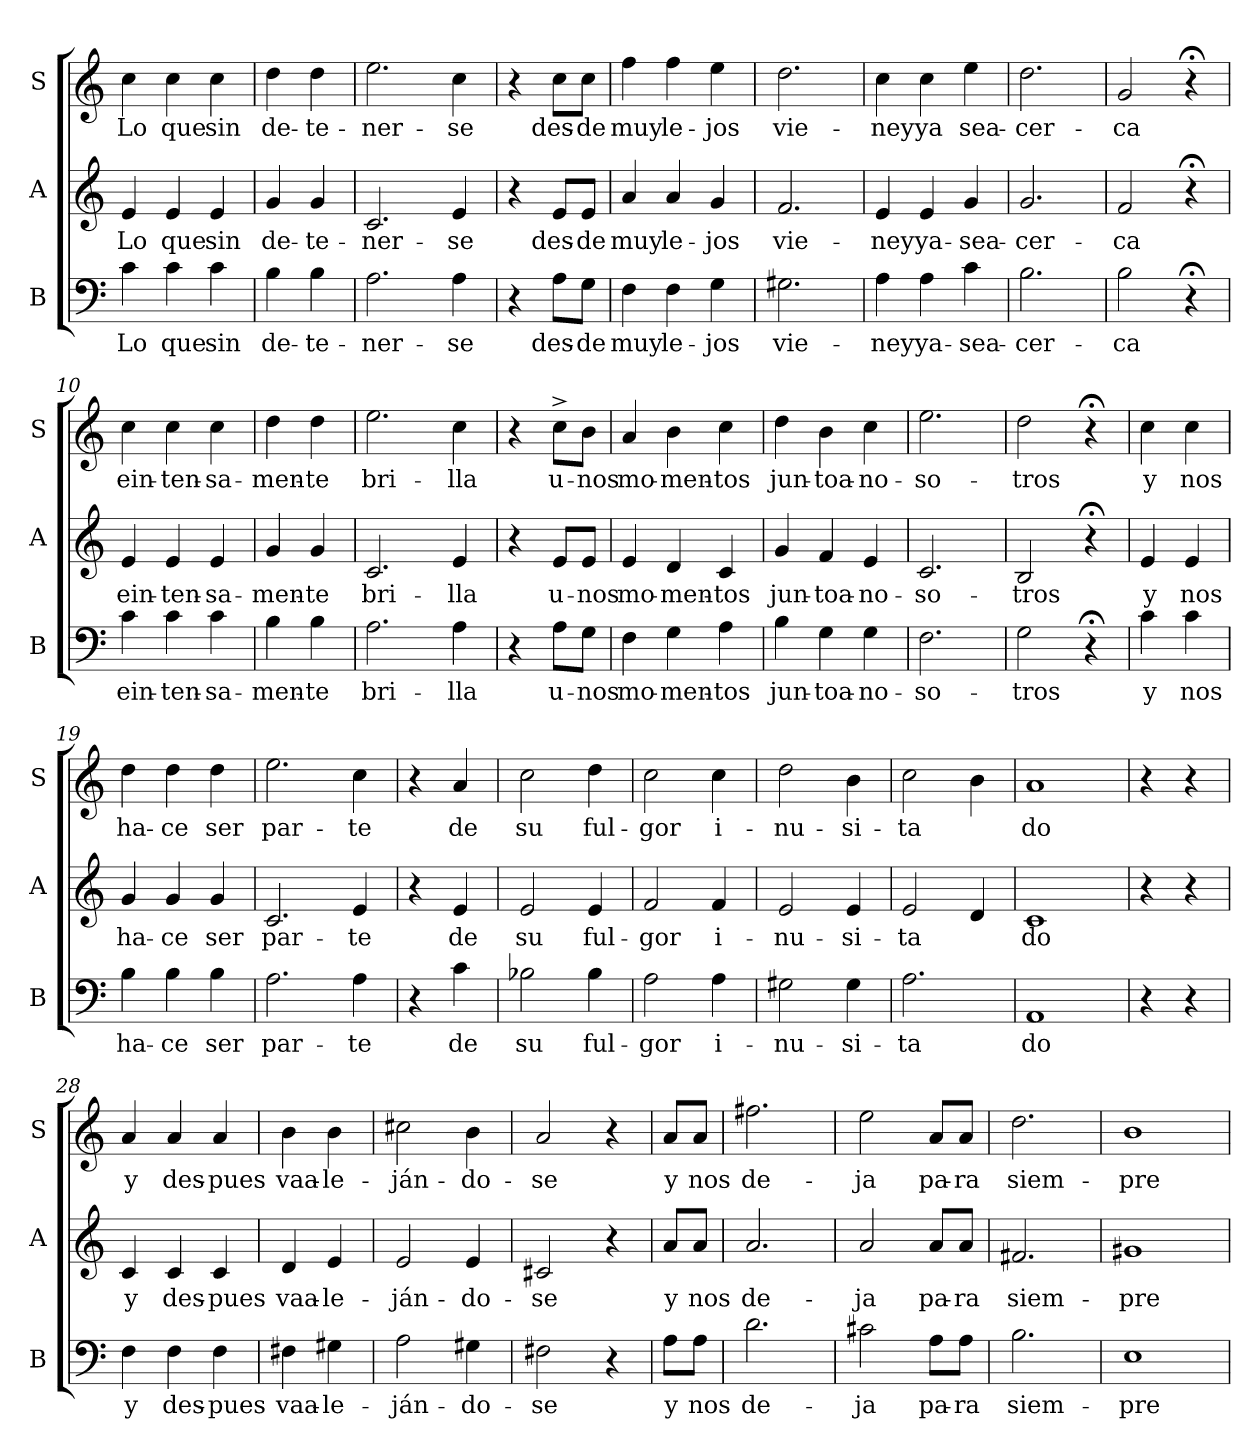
**kern	**text	**kern	**text	**kern	**text
*part3	*part3	*part2	*part2	*part1	*part1
*staff3	*staff3	*staff2	*staff2	*staff1	*staff1
*I"B	*	*I"A	*	*I"S	*
*I'B	*	*I'A	*	*I'S	*
!!LO:PB:g=z
*stria5	*	*stria5	*	*stria5	*
*clefF4	*	*clefG2	*	*clefG2	*
=1	=1	=1	=1	=1	=1
!	!LO:LY:a:cj	!	!LO:LY:b:cj	!	!LO:LY:b:cj
4c\	Lo	4e/	Lo	4cc\	Lo
!	!LO:LY:a:cj	!	!LO:LY:b:cj	!	!LO:LY:b:cj
4c\	que	4e/	que	4cc\	que
!	!LO:LY:a:cj	!	!LO:LY:b:cj	!	!LO:LY:b:cj
4c\	sin	4e/	sin	4cc\	sin
=2	=2	=2	=2	=2	=2
!	!LO:LY:a:cj	!	!LO:LY:b:cj	!	!LO:LY:b:cj
4B\	de-	4g/	de-	4dd\	de-
!	!LO:LY:a:cj	!	!LO:LY:b:cj	!	!LO:LY:b:cj
4B\	-te-	4g/	-te-	4dd\	-te-
=3	=3	=3	=3	=3	=3
!	!LO:LY:a:cj	!	!LO:LY:b:cj	!	!LO:LY:b:cj
2.A\	-ner-	2.c/	-ner-	2.ee\	-ner-
!	!LO:LY:a:cj	!	!LO:LY:b:cj	!	!LO:LY:b:cj
4A\	-se	4e/	-se	4cc\	-se
=4	=4	=4	=4	=4	=4
4r	.	4r	.	4r	.
!	!LO:LY:a:cj	!	!LO:LY:b:cj	!	!LO:LY:b:cj
8A\L	des-	8e/L	des-	8cc\L	des-
!	!LO:LY:a:rj	!	!LO:LY:b:rj	!	!LO:LY:b:rj
8G\J	-de	8e/J	-de	8cc\J	-de
=5	=5	=5	=5	=5	=5
!	!LO:LY:a:cj	!	!LO:LY:b:cj	!	!LO:LY:b:cj
4F\	muy	4a/	muy	4ff\	muy
!	!LO:LY:a:cj	!	!LO:LY:b:cj	!	!LO:LY:b:cj
4F\	le-	4a/	le-	4ff\	le-
!	!LO:LY:a:cj	!	!LO:LY:b:cj	!	!LO:LY:b:cj
4G\	-jos	4g/	-jos	4ee\	-jos
=6	=6	=6	=6	=6	=6
!	!LO:LY:a:cj	!	!LO:LY:b:cj	!	!LO:LY:b:cj
2.G#X\	vie-	2.f/	vie-	2.dd\	vie-
=7	=7	=7	=7	=7	=7
!	!LO:LY:a:cj	!	!LO:LY:b:cj	!	!LO:LY:b:cj
4A\	-ney	4e/	-ney	4cc\	-ney
!	!LO:LY:a:cj	!	!LO:LY:b:cj	!	!LO:LY:b:cj
4A\	ya-	4e/	ya-	4cc\	ya
!	!LO:LY:a:cj	!	!LO:LY:b:cj	!	!LO:LY:b:cj
4c\	-sea-	4g/	-sea-	4ee\	sea-
=8	=8	=8	=8	=8	=8
!	!LO:LY:a:cj	!	!LO:LY:b:cj	!	!LO:LY:b:cj
2.B\	-cer-	2.g/	-cer-	2.dd\	-cer-
=9	=9	=9	=9	=9	=9
!	!LO:LY:a:cj	!	!LO:LY:b:cj	!	!LO:LY:b:cj
2B\	-ca	2f/	-ca	2g/	-ca
4r;<	.	4r;<	.	4r;<	.
!!LO:LB:g=z
=10	=10	=10	=10	=10	=10
!	!LO:LY:a:cj	!	!LO:LY:b:cj	!	!LO:LY:b:cj
4c\	ein-	4e/	ein-	4cc\	ein-
!	!LO:LY:a:cj	!	!LO:LY:b:cj	!	!LO:LY:b:cj
4c\	-ten-	4e/	-ten-	4cc\	-ten-
!	!LO:LY:a:cj	!	!LO:LY:b:cj	!	!LO:LY:b:cj
4c\	-sa-	4e/	-sa-	4cc\	-sa-
=11	=11	=11	=11	=11	=11
!	!LO:LY:a:cj	!	!LO:LY:b:cj	!	!LO:LY:b:cj
4B\	-men-	4g/	-men-	4dd\	-men-
!	!LO:LY:a:cj	!	!LO:LY:b:cj	!	!LO:LY:b:cj
4B\	-te	4g/	-te	4dd\	-te
=12	=12	=12	=12	=12	=12
!	!LO:LY:a:cj	!	!LO:LY:b:cj	!	!LO:LY:b:cj
2.A\	bri-	2.c/	bri-	2.ee\	bri-
!	!LO:LY:a:cj	!	!LO:LY:b:cj	!	!LO:LY:b:cj
4A\	-lla	4e/	-lla	4cc\	-lla
=13	=13	=13	=13	=13	=13
4r	.	4r	.	4r	.
!	!LO:LY:a:cj	!	!LO:LY:b:cj	!	!LO:LY:b:cj
8A\L	u-	8e/L	u-	8cc^<\L	u-
!	!LO:LY:a:cj	!	!LO:LY:b:cj	!	!LO:LY:b:cj
8G\J	-nos	8e/J	-nos	8b\J	-nos
=14	=14	=14	=14	=14	=14
!	!LO:LY:a:cj	!	!LO:LY:b:cj	!	!LO:LY:b:cj
4F\	mo-	4e/	mo-	4a/	mo-
!	!LO:LY:a:cj	!	!LO:LY:b:cj	!	!LO:LY:b:cj
4G\	-men-	4d/	-men-	4b\	-men-
!	!LO:LY:a:cj	!	!LO:LY:b:cj	!	!LO:LY:b:cj
4A\	-tos	4c/	-tos	4cc\	-tos
=15	=15	=15	=15	=15	=15
!	!LO:LY:a:cj	!	!LO:LY:b:cj	!	!LO:LY:b:cj
4B\	jun-	4g/	jun-	4dd\	jun-
!	!LO:LY:a:cj	!	!LO:LY:b:cj	!	!LO:LY:b:cj
4G\	-toa-	4f/	-toa-	4b\	-toa-
!	!LO:LY:a:cj	!	!LO:LY:b:cj	!	!LO:LY:b:cj
4G\	-no-	4e/	-no-	4cc\	-no-
=16	=16	=16	=16	=16	=16
!	!LO:LY:a:cj	!	!LO:LY:b:cj	!	!LO:LY:b:cj
2.F\	-so-	2.c/	-so-	2.ee\	-so-
=17	=17	=17	=17	=17	=17
!	!LO:LY:a:cj	!	!LO:LY:b:cj	!	!LO:LY:b:cj
2G\	-tros	2B/	-tros	2dd\	-tros
4r;<	.	4r;<	.	4r;<	.
!!LO:LB:g=z
=18	=18	=18	=18	=18	=18
!	!LO:LY:a:cj	!	!LO:LY:b:cj	!	!LO:LY:b:cj
4c\	y	4e/	y	4cc\	y
!	!LO:LY:a:cj	!	!LO:LY:b:cj	!	!LO:LY:b:cj
4c\	nos	4e/	nos	4cc\	nos
=19	=19	=19	=19	=19	=19
!	!LO:LY:a:cj	!	!LO:LY:b:cj	!	!LO:LY:b:cj
4B\	ha-	4g/	ha-	4dd\	ha-
!	!LO:LY:a:cj	!	!LO:LY:b:cj	!	!LO:LY:b:cj
4B\	-ce	4g/	-ce	4dd\	-ce
!	!LO:LY:a:cj	!	!LO:LY:b:cj	!	!LO:LY:b:cj
4B\	ser	4g/	ser	4dd\	ser
=20	=20	=20	=20	=20	=20
!	!LO:LY:a:cj	!	!LO:LY:b:cj	!	!LO:LY:b:cj
2.A\	par-	2.c/	par-	2.ee\	par-
!	!LO:LY:a:cj	!	!LO:LY:b:cj	!	!LO:LY:b:cj
4A\	-te	4e/	-te	4cc\	-te
=21	=21	=21	=21	=21	=21
4r	.	4r	.	4r	.
!	!LO:LY:a:cj	!	!LO:LY:b:cj	!	!LO:LY:b:cj
4c\	de	4e/	de	4a/	de
=22	=22	=22	=22	=22	=22
!	!LO:LY:a:cj	!	!LO:LY:b:cj	!	!LO:LY:b:cj
2B-X\	su	2e/	su	2cc\	su
!	!LO:LY:a:cj	!	!LO:LY:b:cj	!	!LO:LY:b:cj
4B-\	ful-	4e/	ful-	4dd\	ful-
=23	=23	=23	=23	=23	=23
!	!LO:LY:a:cj	!	!LO:LY:b:cj	!	!LO:LY:b:cj
2A\	-gor	2f/	-gor	2cc\	-gor
!	!LO:LY:a:rj	!	!LO:LY:b:rj	!	!LO:LY:b:rj
4A\	i-	4f/	i-	4cc\	i-
=24	=24	=24	=24	=24	=24
!	!LO:LY:a:cj	!	!LO:LY:b:cj	!	!LO:LY:b:cj
2G#X\	-nu-	2e/	-nu-	2dd\	-nu-
!	!LO:LY:a:cj	!	!LO:LY:b:cj	!	!LO:LY:b:cj
4G#\	-si-	4e/	-si-	4b\	-si-
=25	=25	=25	=25	=25	=25
!	!LO:LY:a:cj	!	!LO:LY:b:cj	!	!LO:LY:b:cj
2.A\	-ta	2e/	-ta	2cc\	-ta
.	.	4d/	.	4b\	.
=26	=26	=26	=26	=26	=26
!	!LO:LY:a:cj	!	!LO:LY:b:cj	!	!LO:LY:b:cj
1AA	do	1c	do	1a	do
!!LO:LB:g=z
=27	=27	=27	=27	=27	=27
4r	.	4r	.	4r	.
4r	.	4r	.	4r	.
=28	=28	=28	=28	=28	=28
!	!LO:LY:a:cj	!	!LO:LY:b:cj	!	!LO:LY:b:cj
4F\	y	4c/	y	4a/	y
!	!LO:LY:a	!	!LO:LY:b	!	!LO:LY:b
4F\	des-	4c/	des-	4a/	des-
!	!LO:LY:a:rj	!	!LO:LY:b:rj	!	!LO:LY:b:rj
4F\	-pues	4c/	-pues	4a/	-pues
=29	=29	=29	=29	=29	=29
!	!LO:LY:a:cj	!	!LO:LY:b:cj	!	!LO:LY:b:cj
4F#X\	vaa-	4d/	vaa-	4b\	vaa-
!	!LO:LY:a:cj	!	!LO:LY:b:cj	!	!LO:LY:b:cj
4G#X\	-le-	4e/	-le-	4b\	-le-
=30	=30	=30	=30	=30	=30
!	!LO:LY:a:cj	!	!LO:LY:b:cj	!	!LO:LY:b:cj
2A\	-ján-	2e/	-ján-	2cc#X\	-ján-
!	!LO:LY:a:cj	!	!LO:LY:b:cj	!	!LO:LY:b:cj
4G#X\	-do-	4e/	-do-	4b\	-do-
=31	=31	=31	=31	=31	=31
!	!LO:LY:a:cj	!	!LO:LY:b:cj	!	!LO:LY:b:cj
2F#X\	-se	2c#X/	-se	2a/	-se
4r	.	4r	.	4r	.
=32	=32	=32	=32	=32	=32
!	!LO:LY:a:cj	!	!LO:LY:b:cj	!	!LO:LY:b:cj
8A\L	y	8a/L	y	8a/L	y
!	!LO:LY:a:cj	!	!LO:LY:b:cj	!	!LO:LY:b:cj
8A\J	nos	8a/J	nos	8a/J	nos
=33	=33	=33	=33	=33	=33
!	!LO:LY:a:cj	!	!LO:LY:b:cj	!	!LO:LY:b:cj
2.d\	de-	2.a/	de-	2.ff#X\	de-
=34	=34	=34	=34	=34	=34
!	!LO:LY:a:cj	!	!LO:LY:b:cj	!	!LO:LY:b:cj
2c#X\	-ja	2a/	-ja	2ee\	-ja
!	!LO:LY:a	!	!LO:LY:b	!	!LO:LY:b
8A\L	pa-	8a/L	pa-	8a/L	pa-
!	!LO:LY:a:rj	!	!LO:LY:b:rj	!	!LO:LY:b:rj
8A\J	-ra	8a/J	-ra	8a/J	-ra
=35	=35	=35	=35	=35	=35
!	!LO:LY:a:cj	!	!LO:LY:b:cj	!	!LO:LY:b:cj
2.B\	siem-	2.f#X/	siem-	2.dd\	siem-
=36	=36	=36	=36	=36	=36
!	!LO:LY:a:cj	!	!LO:LY:b:cj	!	!LO:LY:b:cj
1E	-pre	1g#X	-pre	1b	-pre
=	=	=	=	=	=
*-	*-	*-	*-	*-	*-
